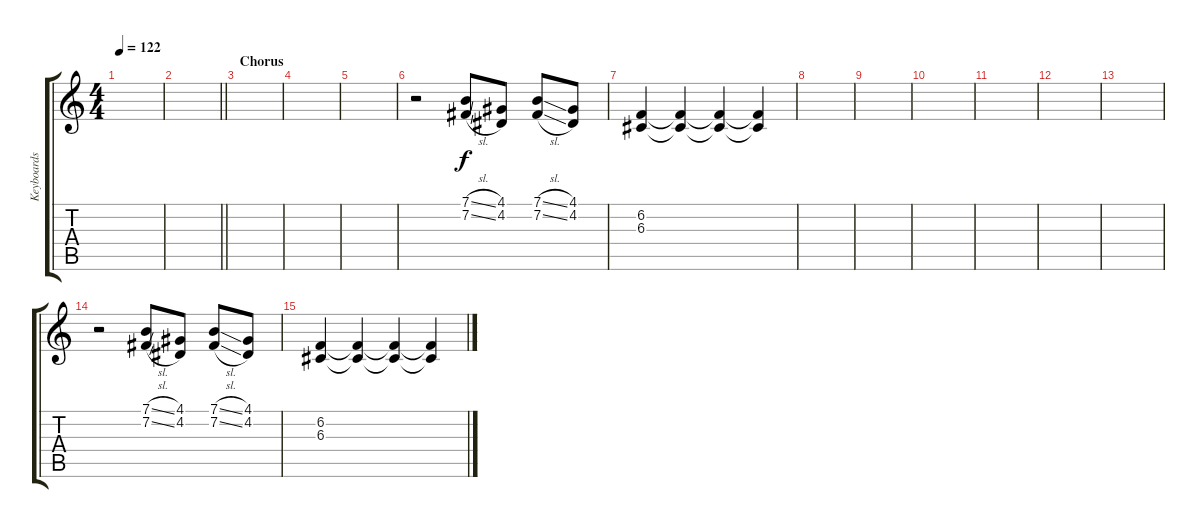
\track ("Keyboards" "Keyboards") {instrument lead1square}
\staff {score tabs}
\tuning (E4 B3 G3 D3 A2 E2) {hide}
\ts (4 4)
\tempo 122
\clef g2
\ks c
|
\barLineRight lightlight
|
\section ("" "Chorus")
|
|
|
r.2 (7.1{sl} 7.2{sl}).8 (4.1 4.2).8 (7.1{sl} 7.2{sl}).8 (4.1 4.2).8 |
(6.2 6.3).4{volume 0} (6.2{t} 6.3{t}).4 (6.2{t} 6.3{t}).4 (6.2{t} 6.3{t}).4 |
|
|
|
|
|
|
r.2 (7.1{sl} 7.2{sl}).8 (4.1 4.2).8 (7.1{sl} 7.2{sl}).8 (4.1 4.2).8 |
(6.2 6.3).4{volume 0} (6.2{t} 6.3{t}).4 (6.2{t} 6.3{t}).4 (6.2{t} 6.3{t}).4
